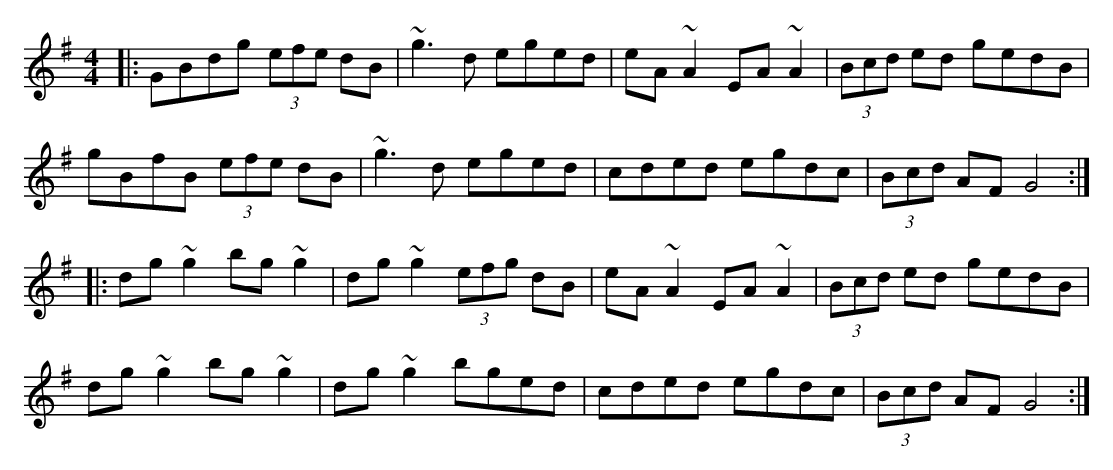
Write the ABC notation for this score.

X:1
M:4/4
K:G
|:GBdg (3efe dB|~g3d eged|eA~A2 EA~A2|(3Bcd ed gedB|
gBfB (3efe dB|~g3d eged|cded egdc|(3Bcd AF G4:|
|:dg~g2 bg~g2|dg~g2 (3efg dB|eA~A2 EA~A2|(3Bcd ed gedB|
dg~g2 bg~g2|dg~g2 bged|cded egdc|(3Bcd AF G4:|
